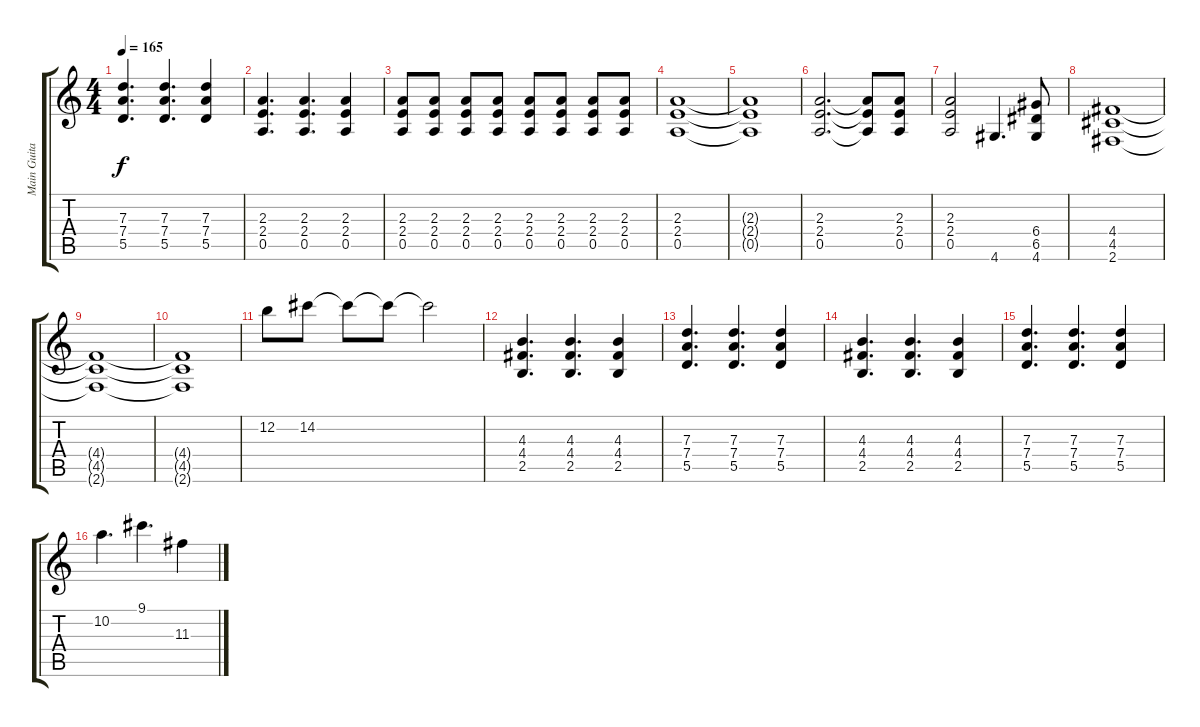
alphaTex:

\track ("Main Guitar" "Main Guita") {instrument overdrivenguitar}
\staff {score tabs}
\tuning (E4 B3 G3 D3 A2 E2) {hide}
\ts (4 4)
\tempo 165
\clef g2
\ks c
(7.3 7.4 5.5).4{d dy f} (7.3 7.4 5.5).4{d} (7.3 7.4 5.5).4 |
(2.3 2.4 0.5).4{d} (2.3 2.4 0.5).4{d} (2.3 2.4 0.5).4 |
(2.3 2.4 0.5).8 (2.3 2.4 0.5).8 (2.3 2.4 0.5).8 (2.3 2.4 0.5).8 (2.3 2.4 0.5).8 (2.3 2.4 0.5).8 (2.3 2.4 0.5).8 (2.3 2.4 0.5).8 |
(2.3 2.4 0.5).1 |
(2.3{t} 2.4{t} 0.5{t}).1 |
(2.3 2.4 0.5).2{d} (2.3{t} 2.4{t} 0.5{t}).8 (2.3 2.4 0.5).8 |
(2.3 2.4 0.5).2 4.6.4{d} (6.4 6.5 4.6).8 |
(4.4 4.5 2.6).1 |
(4.4{t} 4.5{t} 2.6{t}).1 |
(4.4{t} 4.5{t} 2.6{t}).1 |
12.2.8 14.2.8 14.2{t}.8 14.2{t}.8 14.2{t}.2 |
(4.3 4.4 2.5).4{d} (4.3 4.4 2.5).4{d} (4.3 4.4 2.5).4 |
(7.3 7.4 5.5).4{d} (7.3 7.4 5.5).4{d} (7.3 7.4 5.5).4 |
(4.3 4.4 2.5).4{d} (4.3 4.4 2.5).4{d} (4.3 4.4 2.5).4 |
(7.3 7.4 5.5).4{d} (7.3 7.4 5.5).4{d} (7.3 7.4 5.5).4 |
10.2.4{d} 9.1.4{d} 11.3.4
